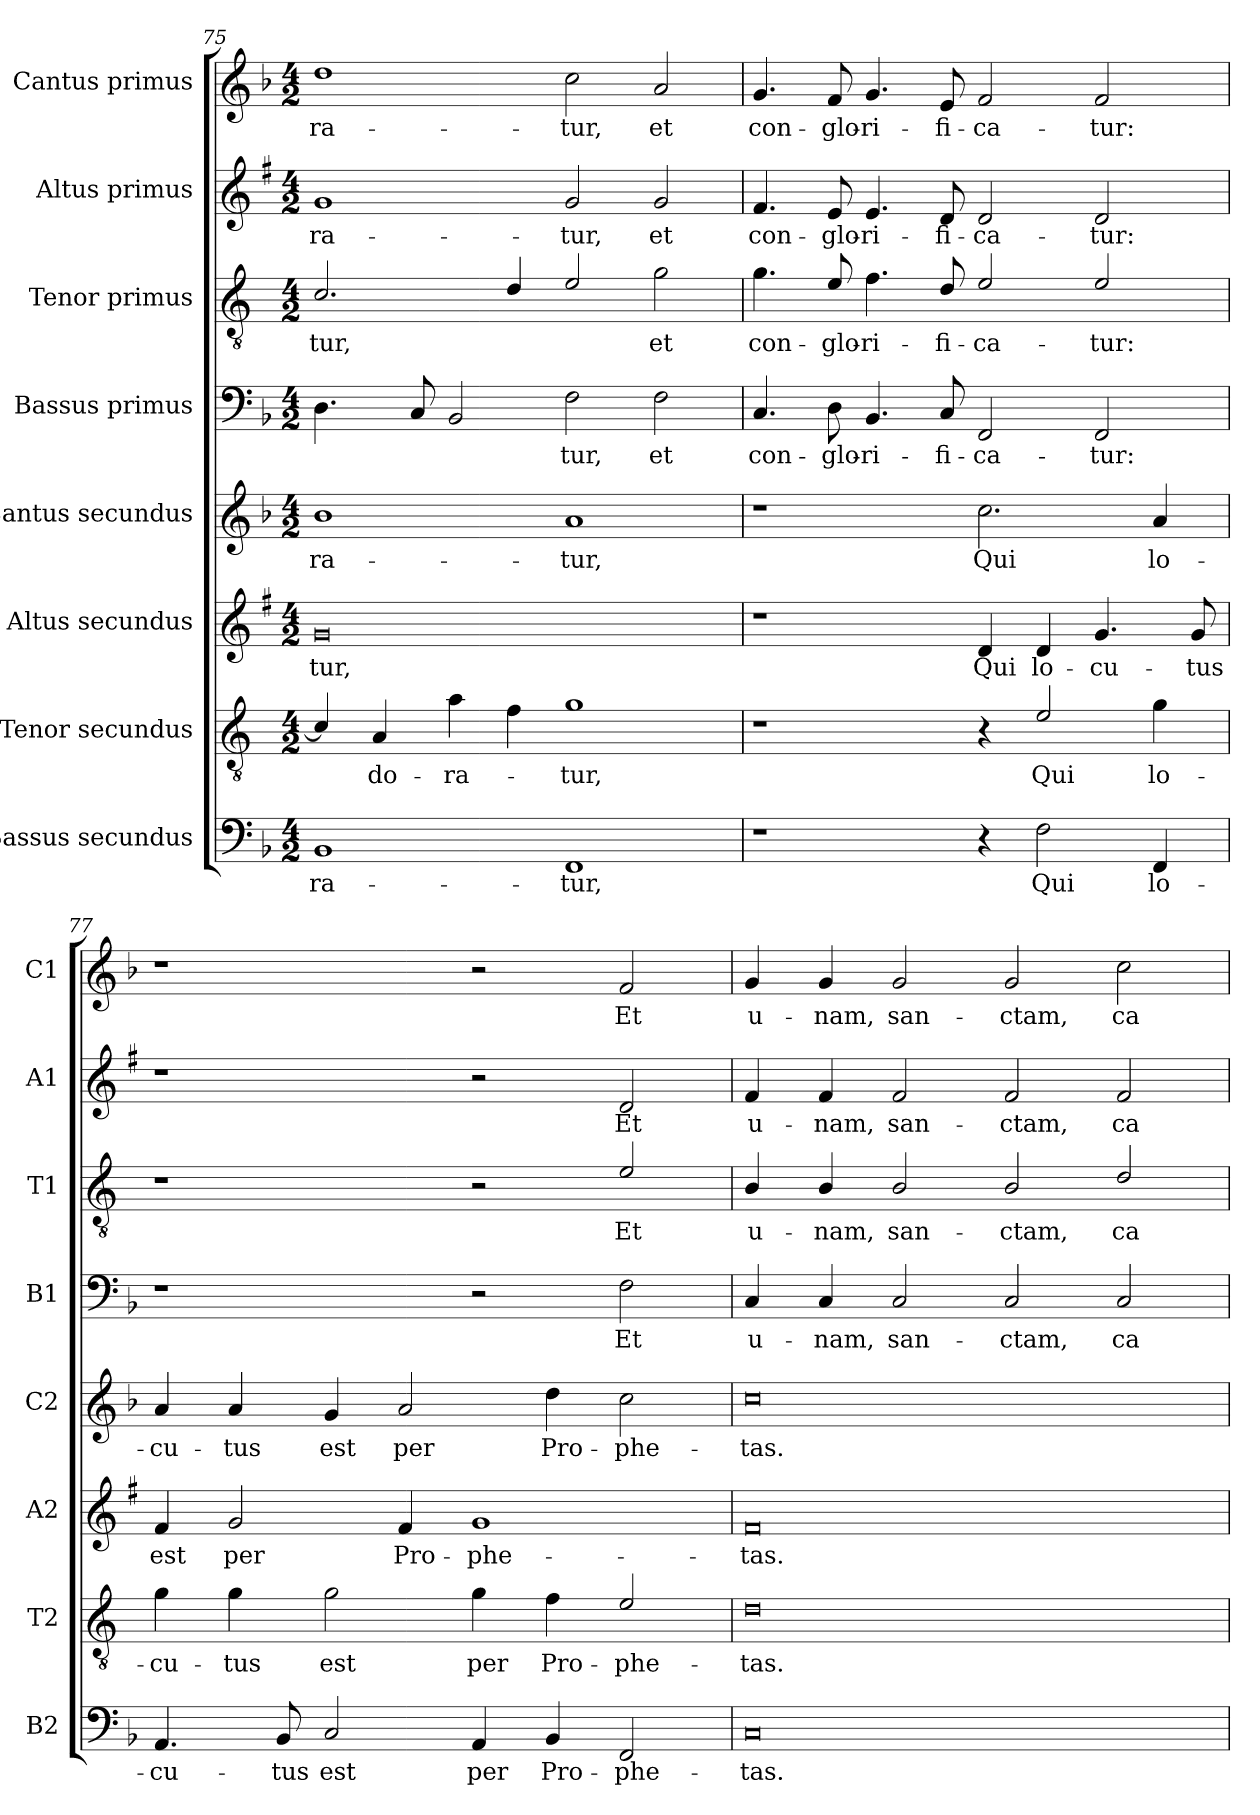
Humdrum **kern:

**kern	**text	**kern	**text	**kern	**text	**kern	**text	**kern	**text	**kern	**text	**kern	**text	**kern	**text
*part8	*part8	*part7	*part7	*part6	*part6	*part5	*part5	*part4	*part4	*part3	*part3	*part2	*part2	*part1	*part1
*staff8	*staff8	*staff7	*staff7	*staff6	*staff6	*staff5	*staff5	*staff4	*staff4	*staff3	*staff3	*staff2	*staff2	*staff1	*staff1
*I"Bassus secundus	*	*I"Tenor secundus	*	*I"Altus secundus	*	*I"Cantus secundus	*	*I"Bassus primus	*	*I"Tenor primus	*	*I"Altus primus	*	*I"Cantus primus	*
*I'B2	*	*I'T2	*	*I'A2	*	*I'C2	*	*I'B1	*	*I'T1	*	*I'A1	*	*I'C1	*
*clefF4	*	*clefGv2	*	*clefG2	*	*clefG2	*	*clefF4	*	*clefGv2	*	*clefG2	*	*clefG2	*
*	*	*ITrd4c7	*	*ITrd1c2	*	*	*	*	*	*ITrd4c7	*	*ITrd1c2	*	*	*
*k[b-]	*	*k[b-]	*	*k[b-]	*	*k[b-]	*	*k[b-]	*	*k[b-]	*	*k[b-]	*	*k[b-]	*
*F:	*	*F:	*	*F:	*	*F:	*	*F:	*	*F:	*	*F:	*	*F:	*
*M4/2	*	*M4/2	*	*M4/2	*	*M4/2	*	*M4/2	*	*M4/2	*	*M4/2	*	*M4/2	*
=75	=75	=75	=75	=75	=75	=75	=75	=75	=75	=75	=75	=75	=75	=75	=75
!	!LO:LY:b	!	!	!	!LO:LY:b	!	!LO:LY:b	!	!	!	!LO:LY:b	!	!LO:LY:b	!	!LO:LY:b
1BB-	-ra-	4F/]	.	0f	-tur,	1b-	-ra-	4.D\	.	2.F/	-tur,	1f	-ra-	1dd	-ra-
!	!	!	!LO:LY:b	!	!	!	!	!	!	!	!	!	!	!	!
.	.	4D/	-do-	.	.	.	.	.	.	.	.	.	.	.	.
.	.	.	.	.	.	.	.	8C/	.	.	.	.	.	.	.
!	!	!	!LO:LY:b	!	!	!	!	!	!	!	!	!	!	!	!
.	.	4d\	-ra-	.	.	.	.	2BB-/	.	.	.	.	.	.	.
.	.	4B-\	.	.	.	.	.	.	.	4G/	.	.	.	.	.
!	!LO:LY:b	!	!LO:LY:b	!	!	!	!LO:LY:b	!	!LO:LY:b	!	!	!	!LO:LY:b	!	!LO:LY:b
1FF	-tur,	1c	-tur,	.	.	1a	-tur,	2F\	-tur,	2A/	.	2f/	-tur,	2cc\	-tur,
!	!	!	!	!	!	!	!	!	!LO:LY:b	!	!LO:LY:b	!	!LO:LY:b	!	!LO:LY:b
.	.	.	.	.	.	.	.	2F\	et	2c\	et	2f/	et	2a/	et
=76	=76	=76	=76	=76	=76	=76	=76	=76	=76	=76	=76	=76	=76	=76	=76
!	!	!	!	!	!	!	!	!	!LO:LY:b	!	!LO:LY:b	!	!LO:LY:b	!	!LO:LY:b
1r	.	1r	.	1r	.	1r	.	4.C/	con-	4.c\	con-	4.e/	con-	4.g/	con-
!	!	!	!	!	!	!	!	!	!LO:LY:b	!	!LO:LY:b	!	!LO:LY:b	!	!LO:LY:b
.	.	.	.	.	.	.	.	8D\	-glo-	8A/	-glo-	8d/	-glo-	8f/	-glo-
!	!	!	!	!	!	!	!	!	!LO:LY:b	!	!LO:LY:b	!	!LO:LY:b	!	!LO:LY:b
.	.	.	.	.	.	.	.	4.BB-/	-ri-	4.B-\	-ri-	4.d/	-ri-	4.g/	-ri-
!	!	!	!	!	!	!	!	!	!LO:LY:b	!	!LO:LY:b	!	!LO:LY:b	!	!LO:LY:b
.	.	.	.	.	.	.	.	8C/	-fi-	8G/	-fi-	8c/	-fi-	8e/	-fi-
!	!	!	!	!	!LO:LY:b	!	!LO:LY:b	!	!LO:LY:b	!	!LO:LY:b	!	!LO:LY:b	!	!LO:LY:b
4r	.	4r	.	4c/	Qui	2.cc\	Qui	2FF/	-ca-	2A/	-ca-	2c/	-ca-	2f/	-ca-
!	!LO:LY:b	!	!LO:LY:b	!	!LO:LY:b	!	!	!	!	!	!	!	!	!	!
2F\	Qui	2A/	Qui	4c/	lo-	.	.	.	.	.	.	.	.	.	.
!	!	!	!	!	!LO:LY:b	!	!	!	!LO:LY:b	!	!LO:LY:b	!	!LO:LY:b	!	!LO:LY:b
.	.	.	.	4.f/	-cu-	.	.	2FF/	-tur:	2A/	-tur:	2c/	-tur:	2f/	-tur:
!	!LO:LY:b	!	!LO:LY:b	!	!	!	!LO:LY:b	!	!	!	!	!	!	!	!
4FF/	lo-	4c\	lo-	.	.	4a/	lo-	.	.	.	.	.	.	.	.
!	!	!	!	!	!LO:LY:b	!	!	!	!	!	!	!	!	!	!
.	.	.	.	8f/	-tus	.	.	.	.	.	.	.	.	.	.
!!LO:LB:g=z
=77	=77	=77	=77	=77	=77	=77	=77	=77	=77	=77	=77	=77	=77	=77	=77
!	!LO:LY:b	!	!LO:LY:b	!	!LO:LY:b	!	!LO:LY:b	!	!	!	!	!	!	!	!
4.AA/	-cu-	4c\	-cu-	4e/	est	4a/	-cu-	1r	.	1r	.	1r	.	1r	.
!	!	!	!LO:LY:b	!	!LO:LY:b	!	!LO:LY:b	!	!	!	!	!	!	!	!
.	.	4c\	-tus	2f/	per	4a/	-tus	.	.	.	.	.	.	.	.
!	!LO:LY:b	!	!	!	!	!	!	!	!	!	!	!	!	!	!
8BB-/	-tus	.	.	.	.	.	.	.	.	.	.	.	.	.	.
!	!LO:LY:b	!	!LO:LY:b	!	!	!	!LO:LY:b	!	!	!	!	!	!	!	!
2C/	est	2c\	est	.	.	4g/	est	.	.	.	.	.	.	.	.
!	!	!	!	!	!LO:LY:b	!	!LO:LY:b	!	!	!	!	!	!	!	!
.	.	.	.	4e/	Pro-	2a/	per	.	.	.	.	.	.	.	.
!	!LO:LY:b	!	!LO:LY:b	!	!LO:LY:b	!	!	!	!	!	!	!	!	!	!
4AA/	per	4c\	per	1f	-phe-	.	.	2r	.	2r	.	2r	.	2r	.
!	!LO:LY:b	!	!LO:LY:b	!	!	!	!LO:LY:b	!	!	!	!	!	!	!	!
4BB-/	Pro-	4B-\	Pro-	.	.	4dd\	Pro-	.	.	.	.	.	.	.	.
!	!LO:LY:b	!	!LO:LY:b	!	!	!	!LO:LY:b	!	!LO:LY:b	!	!LO:LY:b	!	!LO:LY:b	!	!LO:LY:b
2FF/	-phe-	2A/	-phe-	.	.	2cc\	-phe-	2F\	Et	2A/	Et	2c/	Et	2f/	Et
=78	=78	=78	=78	=78	=78	=78	=78	=78	=78	=78	=78	=78	=78	=78	=78
!	!LO:LY:b	!	!LO:LY:b	!	!LO:LY:b	!	!LO:LY:b	!	!LO:LY:b	!	!LO:LY:b	!	!LO:LY:b	!	!LO:LY:b
0C	-tas.	0G	-tas.	0e	-tas.	0cc	-tas.	4C/	u-	4E/	u-	4e/	u-	4g/	u-
!	!	!	!	!	!	!	!	!	!LO:LY:b	!	!LO:LY:b	!	!LO:LY:b	!	!LO:LY:b
.	.	.	.	.	.	.	.	4C/	-nam,	4E/	-nam,	4e/	-nam,	4g/	-nam,
!	!	!	!	!	!	!	!	!	!LO:LY:b	!	!LO:LY:b	!	!LO:LY:b	!	!LO:LY:b
.	.	.	.	.	.	.	.	2C/	san-	2E/	san-	2e/	san-	2g/	san-
!	!	!	!	!	!	!	!	!	!LO:LY:b	!	!LO:LY:b	!	!LO:LY:b	!	!LO:LY:b
.	.	.	.	.	.	.	.	2C/	-ctam,	2E/	-ctam,	2e/	-ctam,	2g/	-ctam,
!	!	!	!	!	!	!	!	!	!LO:LY:b	!	!LO:LY:b	!	!LO:LY:b	!	!LO:LY:b
.	.	.	.	.	.	.	.	2C/	ca-	2G/	ca-	2e/	ca-	2cc\	ca-
=	=	=	=	=	=	=	=	=	=	=	=	=	=	=	=
*-	*-	*-	*-	*-	*-	*-	*-	*-	*-	*-	*-	*-	*-	*-	*-
